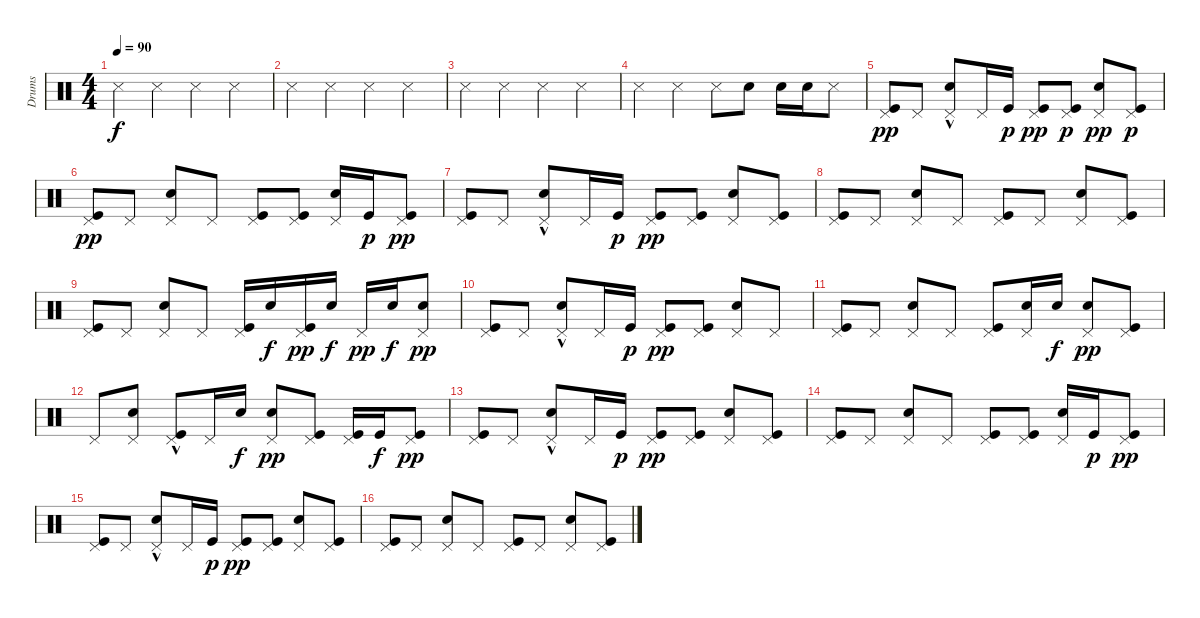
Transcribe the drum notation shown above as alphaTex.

\track ("Drums" "Drums") {instrument percussion}
\staff {score}
\articulation defaults
\ts (4 4)
\tempo 90
\clef neutral
\ks c "Metronome (hit)".4{dy f} "Metronome (hit)".4 "Metronome (hit)".4 "Metronome (hit)".4
|
"Metronome (hit)".4 "Metronome (hit)".4 "Metronome (hit)".4 "Metronome (hit)".4 |
"Metronome (hit)".4 "Metronome (hit)".4 "Metronome (hit)".4 "Metronome (hit)".4 |
"Metronome (hit)".4 "Metronome (hit)".4 "Metronome (hit)".8 "Electric Snare (hit)".8 "Electric Snare (hit)".16 "Electric Snare (hit)".16 "Metronome (hit)".8 |
("Pedal Hi-Hat (hit)" "Kick (hit)").8{dy pp} "Pedal Hi-Hat (hit)".8 ("Pedal Hi-Hat (hit)" "Electric Snare (hit)"{hac}).8 "Pedal Hi-Hat (hit)".16 "Kick (hit)".16{dy p} ("Pedal Hi-Hat (hit)" "Kick (hit)").8{dy pp} ("Pedal Hi-Hat (hit)" "Kick (hit)").8{dy p} ("Pedal Hi-Hat (hit)" "Electric Snare (hit)").8{dy pp} ("Pedal Hi-Hat (hit)" "Kick (hit)").8{dy p} |
("Kick (hit)" "Pedal Hi-Hat (hit)").8{dy pp} "Pedal Hi-Hat (hit)".8 ("Electric Snare (hit)" "Pedal Hi-Hat (hit)").8 "Pedal Hi-Hat (hit)".8 ("Kick (hit)" "Pedal Hi-Hat (hit)").8 ("Kick (hit)" "Pedal Hi-Hat (hit)").8 ("Electric Snare (hit)" "Pedal Hi-Hat (hit)").16 "Kick (hit)".16{dy p} ("Kick (hit)" "Pedal Hi-Hat (hit)").8{dy pp} |
("Kick (hit)" "Pedal Hi-Hat (hit)").8 "Pedal Hi-Hat (hit)".8 ("Electric Snare (hit)"{hac} "Pedal Hi-Hat (hit)").8 "Pedal Hi-Hat (hit)".16 "Kick (hit)".16{dy p} ("Kick (hit)" "Pedal Hi-Hat (hit)").8{dy pp} ("Kick (hit)" "Pedal Hi-Hat (hit)").8 ("Electric Snare (hit)" "Pedal Hi-Hat (hit)").8 ("Kick (hit)" "Pedal Hi-Hat (hit)").8 |
("Kick (hit)" "Pedal Hi-Hat (hit)").8 "Pedal Hi-Hat (hit)".8 ("Electric Snare (hit)" "Pedal Hi-Hat (hit)").8 "Pedal Hi-Hat (hit)".8 ("Kick (hit)" "Pedal Hi-Hat (hit)").8 "Pedal Hi-Hat (hit)".8 ("Electric Snare (hit)" "Pedal Hi-Hat (hit)").8 ("Kick (hit)" "Pedal Hi-Hat (hit)").8 |
("Kick (hit)" "Pedal Hi-Hat (hit)").8 "Pedal Hi-Hat (hit)".8 ("Electric Snare (hit)" "Pedal Hi-Hat (hit)").8 "Pedal Hi-Hat (hit)".8 ("Kick (hit)" "Pedal Hi-Hat (hit)").16 "Electric Snare (hit)".16{dy f} ("Kick (hit)" "Pedal Hi-Hat (hit)").16{dy pp} "Electric Snare (hit)".16{dy f} "Pedal Hi-Hat (hit)".16{dy pp} "Snare (hit) 2".16{dy f} ("Snare (hit) 2" "Pedal Hi-Hat (hit)").8{dy pp} |
("Kick (hit)" "Pedal Hi-Hat (hit)").8 "Pedal Hi-Hat (hit)".8 ("Electric Snare (hit)"{hac} "Pedal Hi-Hat (hit)").8 "Pedal Hi-Hat (hit)".16 "Kick (hit)".16{dy p} ("Kick (hit)" "Pedal Hi-Hat (hit)").8{dy pp} ("Kick (hit)" "Pedal Hi-Hat (hit)").8 ("Electric Snare (hit)" "Pedal Hi-Hat (hit)").8 "Pedal Hi-Hat (hit)".8 |
("Kick (hit)" "Pedal Hi-Hat (hit)").8 "Pedal Hi-Hat (hit)".8 ("Electric Snare (hit)" "Pedal Hi-Hat (hit)").8 "Pedal Hi-Hat (hit)".8 ("Kick (hit)" "Pedal Hi-Hat (hit)").8 ("Snare (hit) 2" "Pedal Hi-Hat (hit)").16 "Snare (hit) 2".16{dy f} ("Snare (hit) 2" "Pedal Hi-Hat (hit)").8{dy pp} ("Kick (hit)" "Pedal Hi-Hat (hit)").8 |
"Pedal Hi-Hat (hit)".8 ("Snare (hit) 2" "Pedal Hi-Hat (hit)").8 ("Kick (hit)"{hac} "Pedal Hi-Hat (hit)").8 "Pedal Hi-Hat (hit)".16 "Snare (hit) 2".16{dy f} ("Snare (hit) 2" "Pedal Hi-Hat (hit)").8{dy pp} ("Kick (hit)" "Pedal Hi-Hat (hit)").8 ("Kick (hit)" "Pedal Hi-Hat (hit)").16 "Kick (hit)".16{dy f} ("Kick (hit)" "Pedal Hi-Hat (hit)").8{dy pp} |
("Kick (hit)" "Pedal Hi-Hat (hit)").8 "Pedal Hi-Hat (hit)".8 ("Electric Snare (hit)"{hac} "Pedal Hi-Hat (hit)").8 "Pedal Hi-Hat (hit)".16 "Kick (hit)".16{dy p} ("Kick (hit)" "Pedal Hi-Hat (hit)").8{dy pp} ("Kick (hit)" "Pedal Hi-Hat (hit)").8 ("Electric Snare (hit)" "Pedal Hi-Hat (hit)").8 ("Kick (hit)" "Pedal Hi-Hat (hit)").8 |
("Kick (hit)" "Pedal Hi-Hat (hit)").8 "Pedal Hi-Hat (hit)".8 ("Electric Snare (hit)" "Pedal Hi-Hat (hit)").8 "Pedal Hi-Hat (hit)".8 ("Kick (hit)" "Pedal Hi-Hat (hit)").8 ("Kick (hit)" "Pedal Hi-Hat (hit)").8 ("Electric Snare (hit)" "Pedal Hi-Hat (hit)").16 "Kick (hit)".16{dy p} ("Kick (hit)" "Pedal Hi-Hat (hit)").8{dy pp} |
("Kick (hit)" "Pedal Hi-Hat (hit)").8 "Pedal Hi-Hat (hit)".8 ("Electric Snare (hit)"{hac} "Pedal Hi-Hat (hit)").8 "Pedal Hi-Hat (hit)".16 "Kick (hit)".16{dy p} ("Kick (hit)" "Pedal Hi-Hat (hit)").8{dy pp} ("Kick (hit)" "Pedal Hi-Hat (hit)").8 ("Electric Snare (hit)" "Pedal Hi-Hat (hit)").8 ("Kick (hit)" "Pedal Hi-Hat (hit)").8 |
("Kick (hit)" "Pedal Hi-Hat (hit)").8 "Pedal Hi-Hat (hit)".8 ("Electric Snare (hit)" "Pedal Hi-Hat (hit)").8 "Pedal Hi-Hat (hit)".8 ("Kick (hit)" "Pedal Hi-Hat (hit)").8 "Pedal Hi-Hat (hit)".8 ("Electric Snare (hit)" "Pedal Hi-Hat (hit)").8 ("Kick (hit)" "Pedal Hi-Hat (hit)").8
